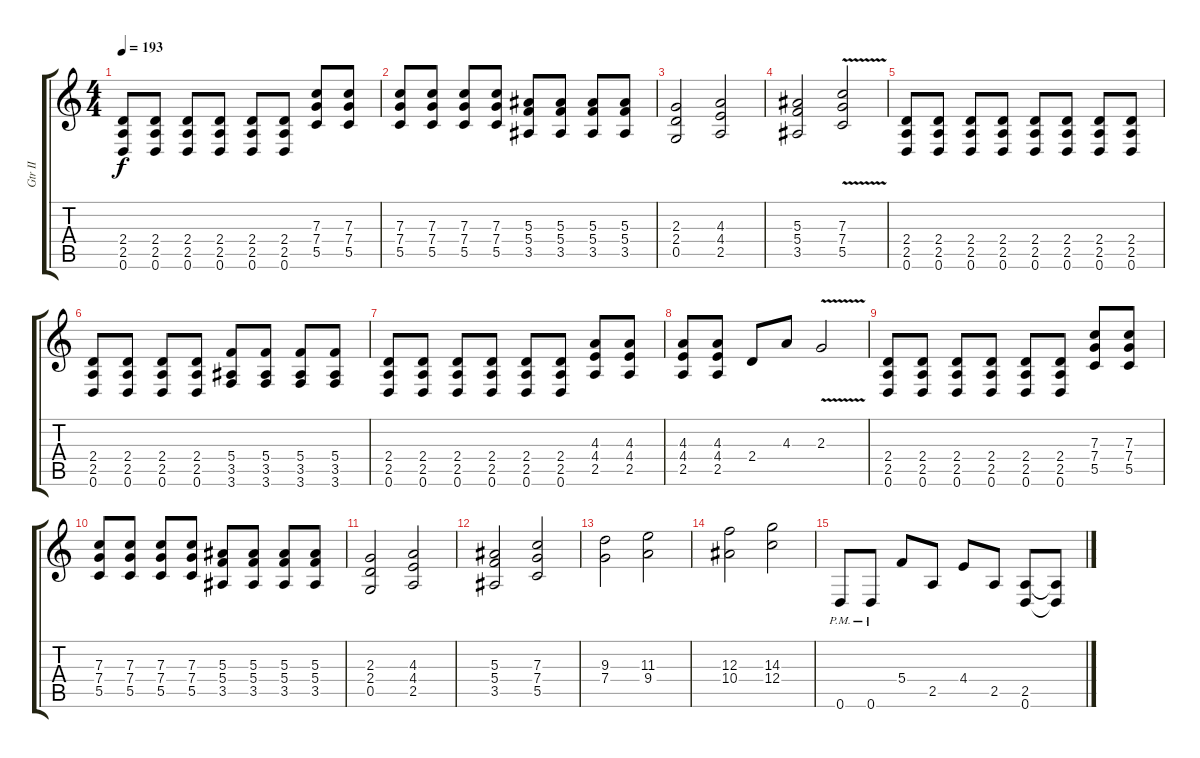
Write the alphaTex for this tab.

\track ("Gtr II" "Gtr II") {instrument distortionguitar}
\staff {score tabs}
\tuning (D4 A3 F3 C3 G2 D2) {hide}
\ts (4 4)
\tempo 193
\clef g2
\ks c
(2.4 2.5 0.6).8{dy f} (2.4 2.5 0.6).8 (2.4 2.5 0.6).8 (2.4 2.5 0.6).8 (2.4 2.5 0.6).8 (2.4 2.5 0.6).8 (7.3 7.4 5.5).8 (7.3 7.4 5.5).8 |
(7.3 7.4 5.5).8 (7.3 7.4 5.5).8 (7.3 7.4 5.5).8 (7.3 7.4 5.5).8 (5.3 5.4 3.5).8 (5.3 5.4 3.5).8 (5.3 5.4 3.5).8 (5.3 5.4 3.5).8 |
(2.3 2.4 0.5).2 (4.3 4.4 2.5).2 |
(5.3 5.4 3.5).2 (7.3{v} 7.4{v} 5.5{v}).2 |
(2.4 2.5 0.6).8 (2.4 2.5 0.6).8 (2.4 2.5 0.6).8 (2.4 2.5 0.6).8 (2.4 2.5 0.6).8 (2.4 2.5 0.6).8 (2.4 2.5 0.6).8 (2.4 2.5 0.6).8 |
(2.4 2.5 0.6).8 (2.4 2.5 0.6).8 (2.4 2.5 0.6).8 (2.4 2.5 0.6).8 (5.4 3.5 3.6).8 (5.4 3.5 3.6).8 (5.4 3.5 3.6).8 (5.4 3.5 3.6).8 |
(2.4 2.5 0.6).8 (2.4 2.5 0.6).8 (2.4 2.5 0.6).8 (2.4 2.5 0.6).8 (2.4 2.5 0.6).8 (2.4 2.5 0.6).8 (4.3 4.4 2.5).8 (4.3 4.4 2.5).8 |
(4.3 4.4 2.5).8 (4.3 4.4 2.5).8 2.4.8 4.3.8 2.3{v}.2 |
(2.4 2.5 0.6).8 (2.4 2.5 0.6).8 (2.4 2.5 0.6).8 (2.4 2.5 0.6).8 (2.4 2.5 0.6).8 (2.4 2.5 0.6).8 (7.3 7.4 5.5).8 (7.3 7.4 5.5).8 |
(7.3 7.4 5.5).8 (7.3 7.4 5.5).8 (7.3 7.4 5.5).8 (7.3 7.4 5.5).8 (5.3 5.4 3.5).8 (5.3 5.4 3.5).8 (5.3 5.4 3.5).8 (5.3 5.4 3.5).8 |
(2.3 2.4 0.5).2 (4.3 4.4 2.5).2 |
(5.3 5.4 3.5).2 (7.3 7.4 5.5).2 |
(9.3 7.4).2 (11.3 9.4).2 |
(12.3 10.4).2 (14.3 12.4).2 |
0.6{pm}.8 0.6{pm}.8 5.4.8 2.5.8 4.4.8 2.5.8 (2.5 0.6).8 (2.5{t} 0.6{t}).8
